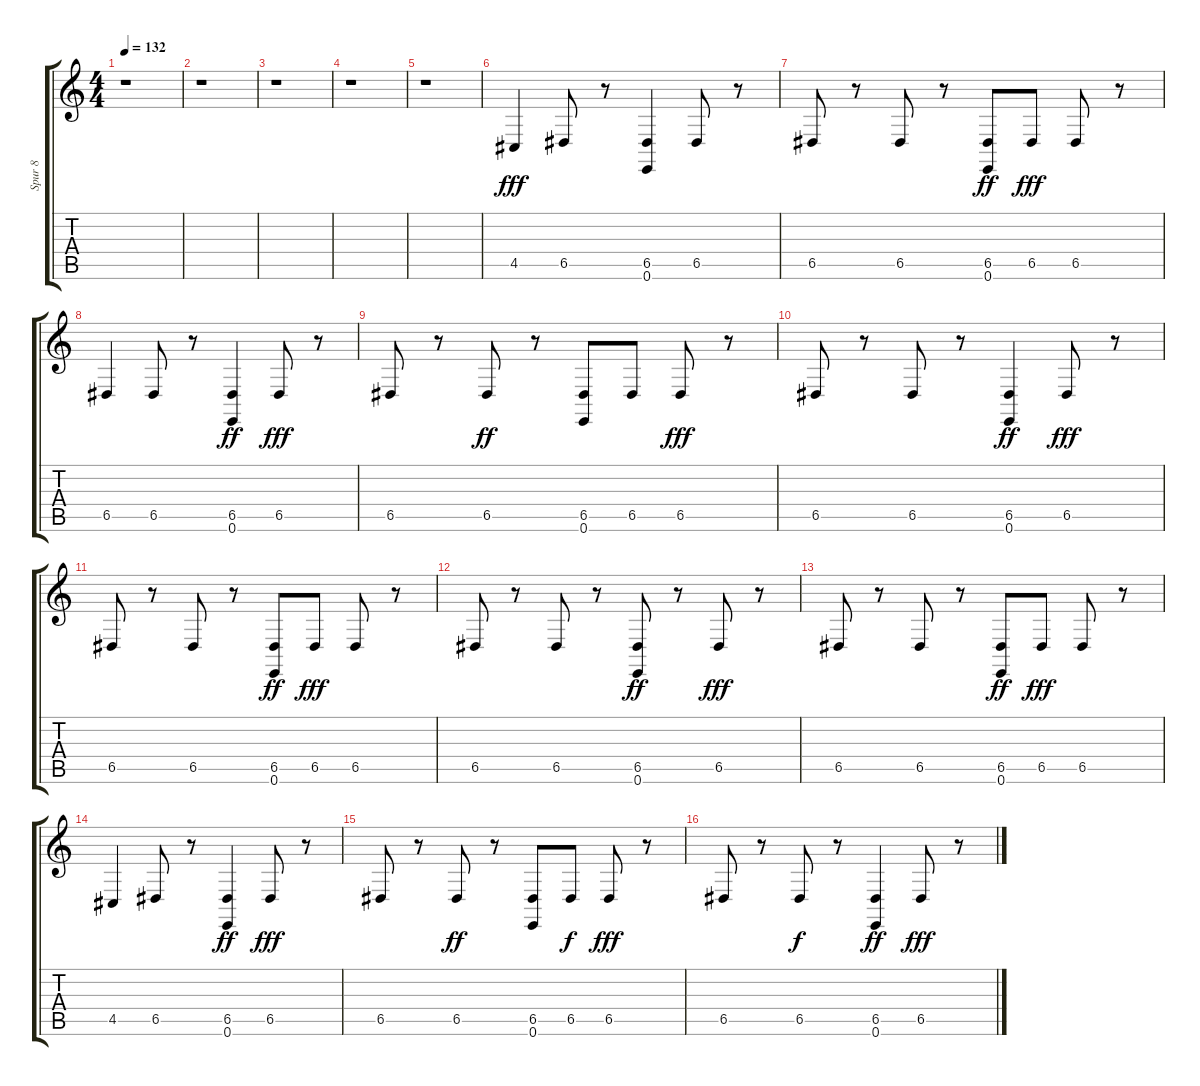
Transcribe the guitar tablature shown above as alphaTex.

\track ("Spur 8" "Spur 8") {instrument celesta}
\staff {score tabs}
\tuning (E4 B3 G3 D3 A2 E2) {hide}
\ts (4 4)
\tempo 132
\clef g2
\ks c
r.1{dy f} |
r.1 |
r.1 |
r.1 |
r.1 |
4.5.4{dy fff} 6.5.8 r.8 (6.5 0.6).4 6.5.8 r.8 |
6.5.8 r.8 6.5.8 r.8 (6.5 0.6).8{dy ff} 6.5.8{dy fff} 6.5.8 r.8 |
6.5.4 6.5.8 r.8 (6.5 0.6).4{dy ff} 6.5.8{dy fff} r.8 |
6.5.8 r.8 6.5.8{dy ff} r.8 (6.5 0.6).8 6.5.8 6.5.8{dy fff} r.8 |
6.5.8 r.8 6.5.8 r.8 (6.5 0.6).4{dy ff} 6.5.8{dy fff} r.8 |
6.5.8 r.8 6.5.8 r.8 (6.5 0.6).8{dy ff} 6.5.8{dy fff} 6.5.8 r.8 |
6.5.8 r.8 6.5.8 r.8 (6.5 0.6).8{dy ff} r.8 6.5.8{dy fff} r.8 |
6.5.8 r.8 6.5.8 r.8 (6.5 0.6).8{dy ff} 6.5.8{dy fff} 6.5.8 r.8 |
4.5.4 6.5.8 r.8 (6.5 0.6).4{dy ff} 6.5.8{dy fff} r.8 |
6.5.8 r.8 6.5.8{dy ff} r.8 (6.5 0.6).8 6.5.8{dy f} 6.5.8{dy fff} r.8 |
6.5.8 r.8 6.5.8{dy f} r.8 (6.5 0.6).4{dy ff} 6.5.8{dy fff} r.8
